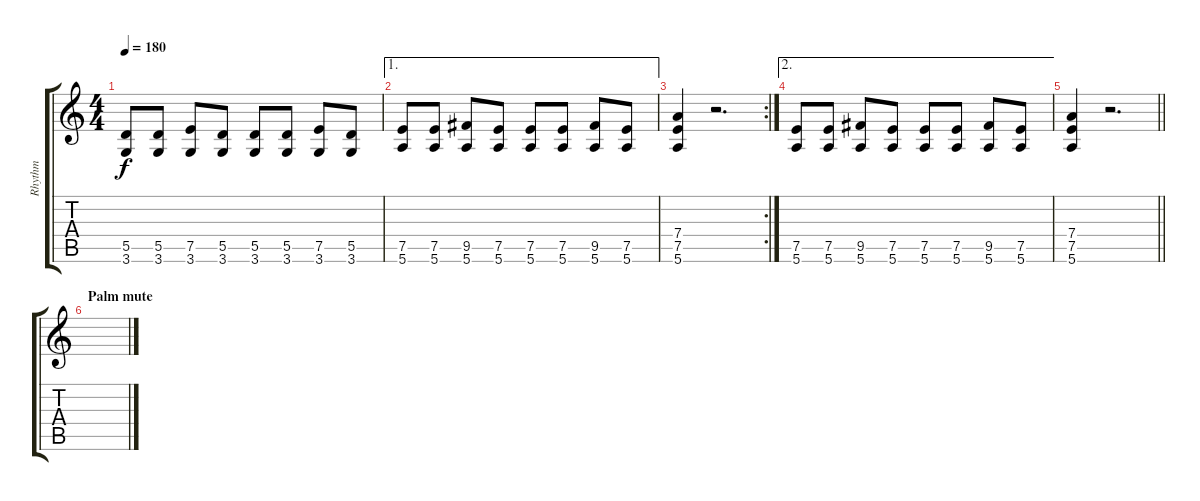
\track ("Rhythm" "Rhythm") {instrument overdrivenguitar}
\staff {score tabs}
\tuning (E4 B3 G3 D3 A2 E2) {hide}
\ts (4 4)
\tempo 180
\clef g2
\ks c
(5.5 3.6).8{dy f} (5.5 3.6).8 (7.5 3.6).8 (5.5 3.6).8 (5.5 3.6).8 (5.5 3.6).8 (7.5 3.6).8 (5.5 3.6).8 |
\ae 1
(7.5 5.6).8 (7.5 5.6).8 (9.5 5.6).8 (7.5 5.6).8 (7.5 5.6).8 (7.5 5.6).8 (9.5 5.6).8 (7.5 5.6).8 |
\rc 2
(7.4 7.5 5.6).4 r.2{d} |
\ae 2
(7.5 5.6).8 (7.5 5.6).8 (9.5 5.6).8 (7.5 5.6).8 (7.5 5.6).8 (7.5 5.6).8 (9.5 5.6).8 (7.5 5.6).8 |
\barLineRight lightlight
(7.4 7.5 5.6).4 r.2{d} |
\section ("" "Palm mute")
